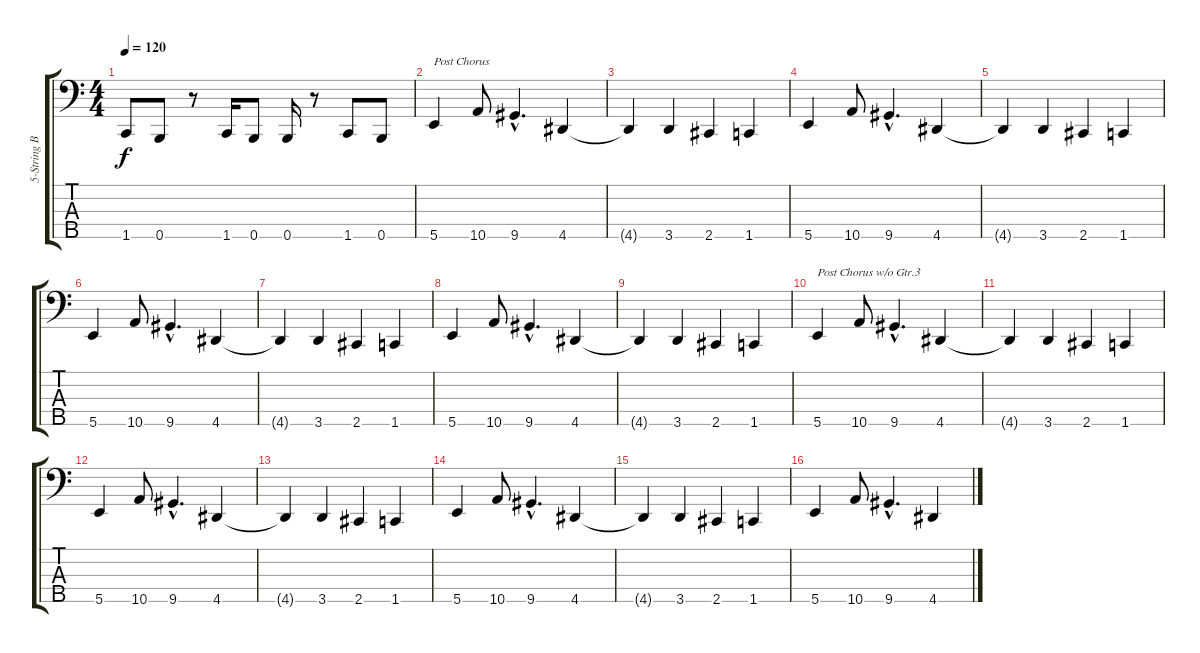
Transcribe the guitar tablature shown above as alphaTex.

\track ("5-String Bass" "5-String B") {instrument slapbass1}
\staff {score tabs}
\tuning (G2 D2 A1 E1 B0) {hide}
\ts (4 4)
\tempo 120
\clef f4
\ks c
1.5.8{dy f} 0.5.8 r.8 1.5.16 0.5.8 0.5.16 r.8 1.5.8 0.5.8 |
5.5.4{txt "Post Chorus"} 10.5.8 9.5{hac}.4{d} 4.5.4 |
4.5{t}.4 3.5.4 2.5.4 1.5.4 |
5.5.4 10.5.8 9.5{hac}.4{d} 4.5.4 |
4.5{t}.4 3.5.4 2.5.4 1.5.4 |
5.5.4 10.5.8 9.5{hac}.4{d} 4.5.4 |
4.5{t}.4 3.5.4 2.5.4 1.5.4 |
5.5.4 10.5.8 9.5{hac}.4{d} 4.5.4 |
4.5{t}.4 3.5.4 2.5.4 1.5.4 |
5.5.4{txt "Post Chorus w/o Gtr.3"} 10.5.8 9.5{hac}.4{d} 4.5.4 |
4.5{t}.4 3.5.4 2.5.4 1.5.4 |
5.5.4 10.5.8 9.5{hac}.4{d} 4.5.4 |
4.5{t}.4 3.5.4 2.5.4 1.5.4 |
5.5.4 10.5.8 9.5{hac}.4{d} 4.5.4 |
4.5{t}.4 3.5.4 2.5.4 1.5.4 |
5.5.4 10.5.8 9.5{hac}.4{d} 4.5.4
